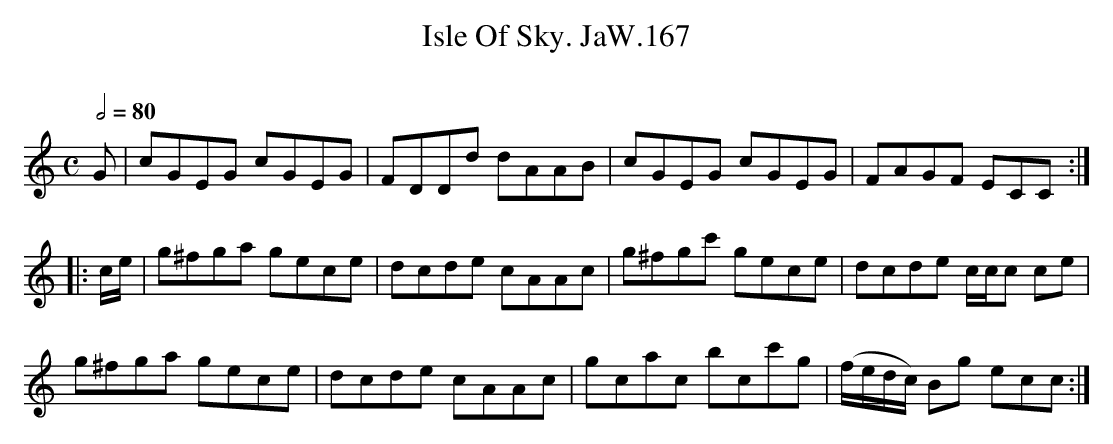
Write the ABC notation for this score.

X:1
T:Isle Of Sky. JaW.167
M:C
L:1/8
Q:1/2=80
O:
K:C
G|cGEG cGEG|FDDd dAAB|cGEG cGEG|FAGF ECC:|
|:c/e/|g^fga gece|dcde cAAc|g^fgc' gece|dcde c/c/c ce|
g^fga gece|dcde cAAc|gcac bcc'g|(f/e/d/c/) Bg ecc:|
